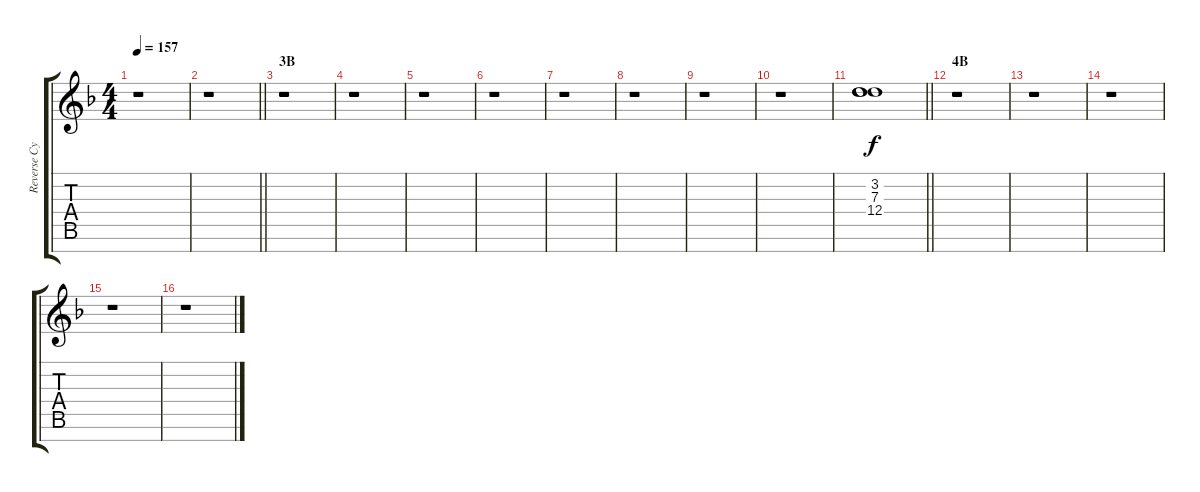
\track ("Reverse Cymbal" "Reverse Cy") {instrument reversecymbal}
\staff {score tabs}
\tuning (E5 B4 G4 D4 A3 E3 B2) {hide}
\ts (4 4)
\tempo 157
\clef g2
\ks f
r.1{dy f} |
\barLineRight lightlight
r.1 |
\section ("" "3B")
r.1 |
r.1 |
r.1 |
r.1 |
r.1 |
r.1 |
r.1 |
r.1 |
\barLineRight lightlight
(3.2 7.3 12.4).1 |
\section ("" "4B")
r.1 |
r.1 |
r.1 |
r.1 |
r.1
